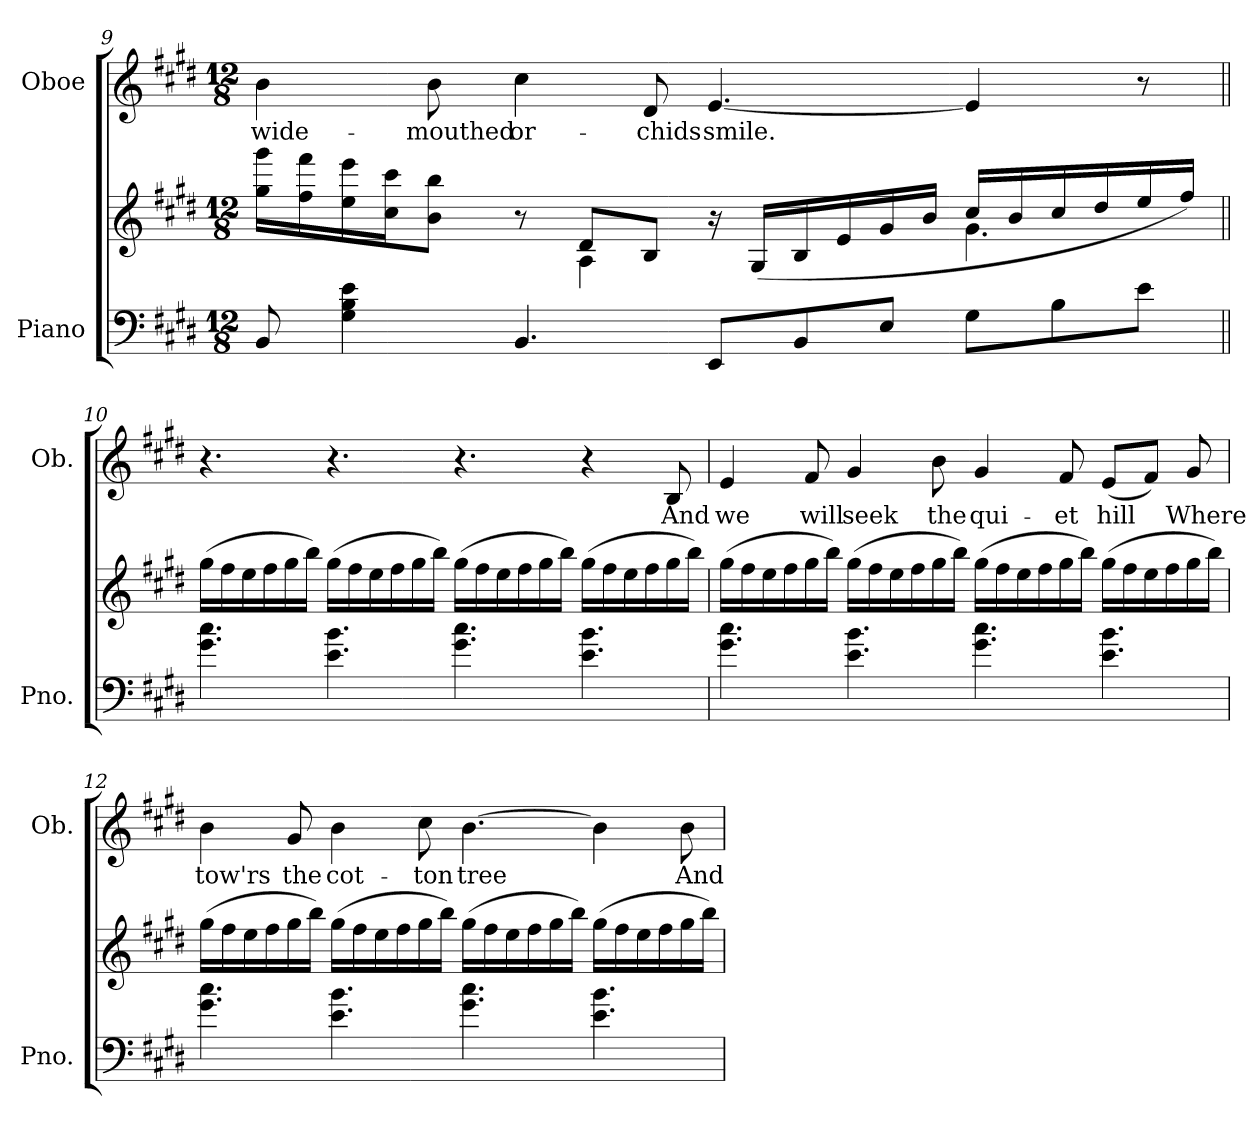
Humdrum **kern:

**kern	**kern	**kern	**text
*part2	*part2	*part1	*part1
*staff3	*staff2	*staff1	*staff1
*I"Piano	*	*I"Oboe	*
*I'Pno.	*	*I'Ob.	*
!!LO:LB:g=z
*clefF4	*clefG2	*clefG2	*
*k[f#c#g#d#]	*k[f#c#g#d#]	*k[f#c#g#d#]	*
*M12/8	*M12/8	*M12/8	*
=9	=9	=9	=9
*	*^	*	*
!	!	!	!	!LO:LY:b
8BB/	16gg#\ 16ggg#\LL	2ryy	4b\	wide-
.	16ff#\ 16fff#\	.	.	.
4G#\ 4B\ 4e\	16ee\ 16eee\	.	.	.
.	16cc#\ 16ccc#\J	.	.	.
!	!	!	!	!LO:LY:b
.	8b\ 8bb\J	.	8b\	-mouthed
!	!	!	!	!LO:LY:b
4.BB/	8r	.	4cc#\	or-
.	8d#/L	4A\	.	.
!	!	!	!	!LO:LY:b
.	8B/J	.	8d#/	-chids
!	!	!	!	!LO:LY:b
8EE/L	16r	4.ryy	[4.e/	smile.
.	(16G#/LL	.	.	.
8BB/	16B/	.	.	.
.	16e/	.	.	.
8E/J	16g#/	.	.	.
.	16b/JJ	.	.	.
8G#\L	16cc#/LL	4.g#\	4e/]	.
.	16b/	.	.	.
8B\	16cc#/	.	.	.
.	16dd#/	.	.	.
8e\J	16ee/	.	8r	.
.	16ff#/JJ)	.	.	.
*	*v	*v	*	*
!!LO:LB:g=z
=10||	=10||	=10||	=10||
4.g#\ 4.cc#\	(16gg#\LL	4.r	.
.	16ff#\	.	.
.	16ee\	.	.
.	16ff#\	.	.
.	16gg#\	.	.
.	16bb\JJ)	.	.
4.e\ 4.b\	(16gg#\LL	4.r	.
.	16ff#\	.	.
.	16ee\	.	.
.	16ff#\	.	.
.	16gg#\	.	.
.	16bb\JJ)	.	.
4.g#\ 4.cc#\	(16gg#\LL	4.r	.
.	16ff#\	.	.
.	16ee\	.	.
.	16ff#\	.	.
.	16gg#\	.	.
.	16bb\JJ)	.	.
4.e\ 4.b\	(16gg#\LL	4r	.
.	16ff#\	.	.
.	16ee\	.	.
.	16ff#\	.	.
!	!	!	!LO:LY:b
.	16gg#\	8B/	And
.	16bb\JJ)	.	.
!!LO:PB:g=z
=11	=11	=11	=11
!	!	!	!LO:LY:b
4.g#\ 4.cc#\	(16gg#\LL	4e/	we
.	16ff#\	.	.
.	16ee\	.	.
.	16ff#\	.	.
!	!	!	!LO:LY:b
.	16gg#\	8f#/	will
.	16bb\JJ)	.	.
!	!	!	!LO:LY:b
4.e\ 4.b\	(16gg#\LL	4g#/	seek
.	16ff#\	.	.
.	16ee\	.	.
.	16ff#\	.	.
!	!	!	!LO:LY:b
.	16gg#\	8b\	the
.	16bb\JJ)	.	.
!	!	!	!LO:LY:b
4.g#\ 4.cc#\	(16gg#\LL	4g#/	qui-
.	16ff#\	.	.
.	16ee\	.	.
.	16ff#\	.	.
!	!	!	!LO:LY:b
.	16gg#\	8f#/	-et
.	16bb\JJ)	.	.
!	!	!	!LO:LY:b
4.e\ 4.b\	(16gg#\LL	(8e/L	hill
.	16ff#\	.	.
.	16ee\	8f#/J)	.
.	16ff#\	.	.
!	!	!	!LO:LY:b
.	16gg#\	8g#/	Where
.	16bb\JJ)	.	.
!!LO:LB:g=z
=12	=12	=12	=12
!	!	!	!LO:LY:b
4.g#\ 4.cc#\	(16gg#\LL	4b\	tow'rs
.	16ff#\	.	.
.	16ee\	.	.
.	16ff#\	.	.
!	!	!	!LO:LY:b
.	16gg#\	8g#/	the
.	16bb\JJ)	.	.
!	!	!	!LO:LY:b
4.e\ 4.b\	(16gg#\LL	4b\	cot-
.	16ff#\	.	.
.	16ee\	.	.
.	16ff#\	.	.
!	!	!	!LO:LY:b
.	16gg#\	8cc#\	-ton
.	16bb\JJ)	.	.
!	!	!	!LO:LY:b
4.g#\ 4.cc#\	(16gg#\LL	[4.b\	tree
.	16ff#\	.	.
.	16ee\	.	.
.	16ff#\	.	.
.	16gg#\	.	.
.	16bb\JJ)	.	.
4.e\ 4.b\	(16gg#\LL	4b\]	.
.	16ff#\	.	.
.	16ee\	.	.
.	16ff#\	.	.
!	!	!	!LO:LY:b
.	16gg#\	8b\	And
.	16bb\JJ)	.	.
=	=	=	=
*-	*-	*-	*-
